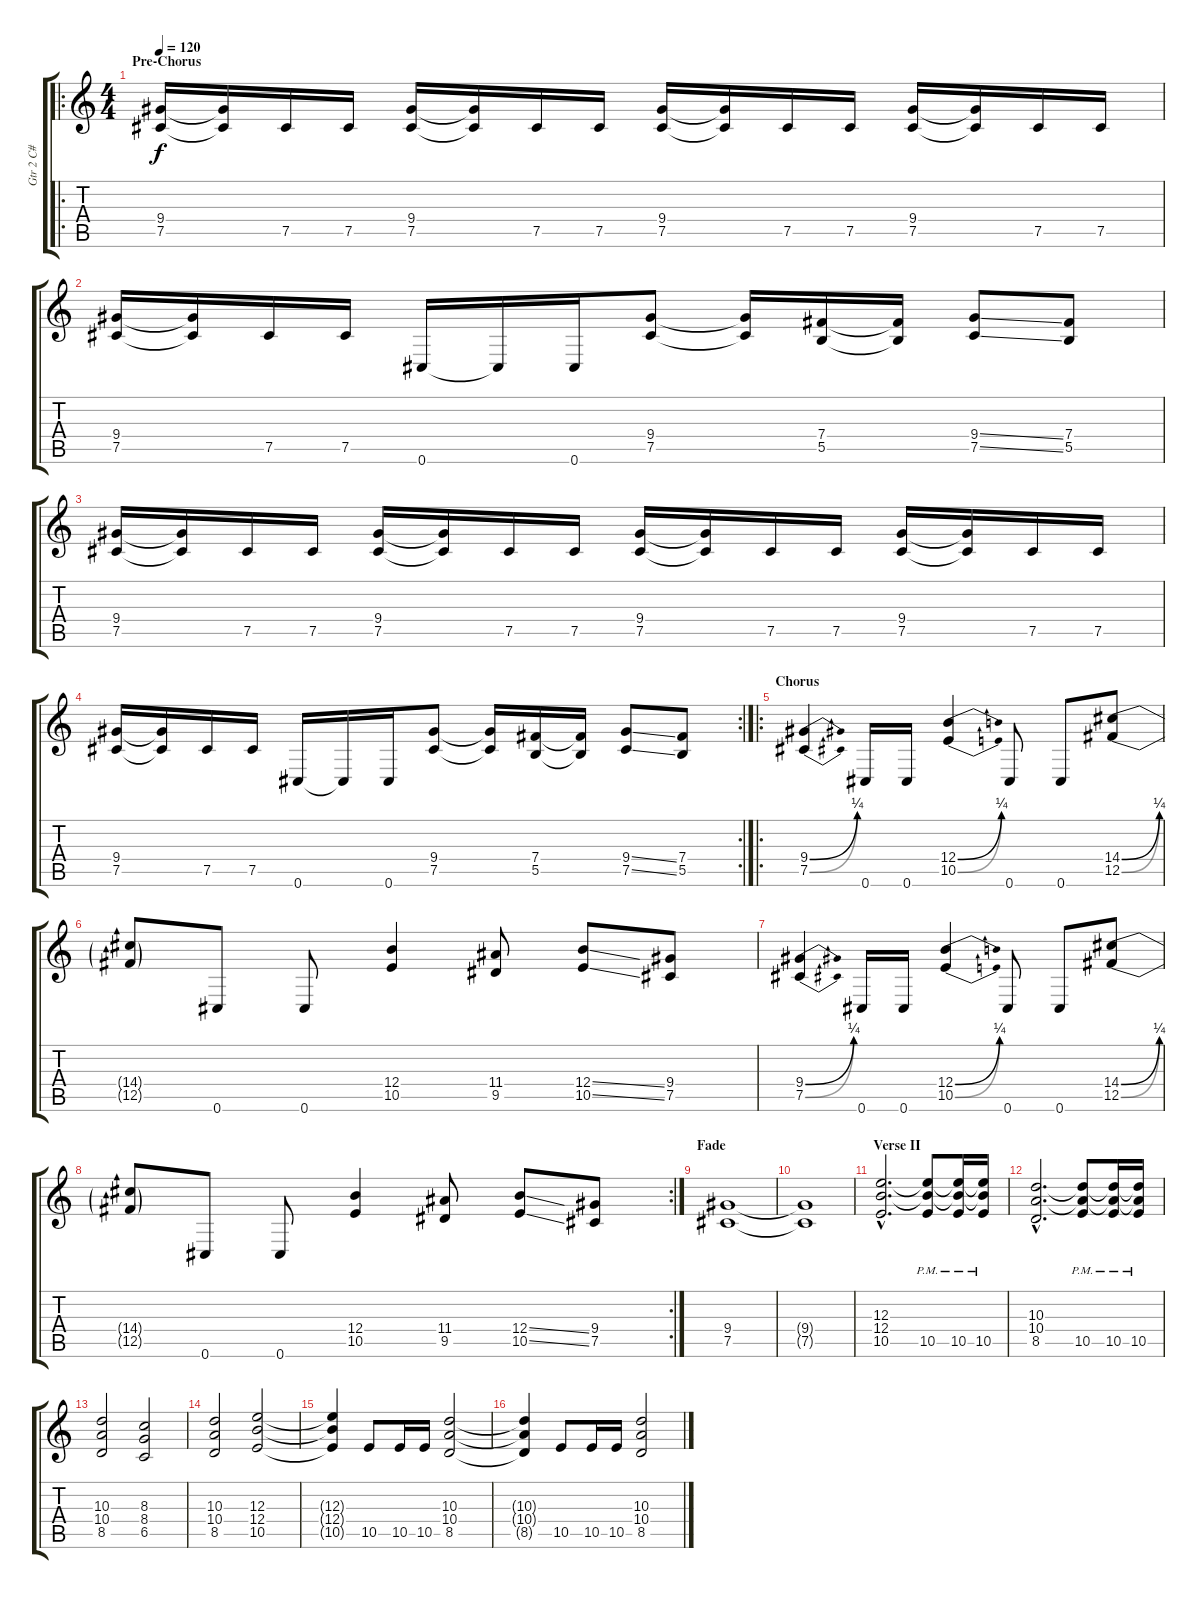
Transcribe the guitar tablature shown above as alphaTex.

\track ("Gtr 2 C#" "Gtr 2 C#") {instrument distortionguitar}
\staff {score tabs}
\tuning (Db4 Ab3 E3 B2 Gb2 Db2) {hide}
\ro
\ts (4 4)
\section ("" "Pre-Chorus")
\tempo 120
\clef g2
\ks c
(9.4 7.5).16{dy f} (9.4{t} 7.5{t}).16 7.5.16 7.5.16 (9.4 7.5).16 (9.4{t} 7.5{t}).16 7.5.16 7.5.16 (9.4 7.5).16 (9.4{t} 7.5{t}).16 7.5.16 7.5.16 (9.4 7.5).16 (9.4{t} 7.5{t}).16 7.5.16 7.5.16 |
(9.4 7.5).16 (9.4{t} 7.5{t}).16 7.5.16 7.5.16 0.6.16 0.6{t}.16 0.6.16 (9.4 7.5).8 (9.4{t} 7.5{t}).16 (7.4 5.5).16 (7.4{t} 5.5{t}).16 (9.4{ss} 7.5{ss}).8 (7.4 5.5).8 |
(9.4 7.5).16 (9.4{t} 7.5{t}).16 7.5.16 7.5.16 (9.4 7.5).16 (9.4{t} 7.5{t}).16 7.5.16 7.5.16 (9.4 7.5).16 (9.4{t} 7.5{t}).16 7.5.16 7.5.16 (9.4 7.5).16 (9.4{t} 7.5{t}).16 7.5.16 7.5.16 |
\rc 2
(9.4 7.5).16 (9.4{t} 7.5{t}).16 7.5.16 7.5.16 0.6.16 0.6{t}.16 0.6.16 (9.4 7.5).8 (9.4{t} 7.5{t}).16 (7.4 5.5).16 (7.4{t} 5.5{t}).16 (9.4{ss} 7.5{ss}).8 (7.4 5.5).8 |
\ro
\section ("" "Chorus")
(9.4{be (bend 0 0 60 1)} 7.5{be (bend 0 0 60 1)}).4 0.6.16 0.6.16 (12.4{be (bend 0 0 60 1)} 10.5{be (bend 0 0 60 1)}).4 0.6.8 0.6.8 (14.4{be (bend 0 0 60 1)} 12.5{be (bend 0 0 60 1)}).8 |
(14.4{t} 12.5{t}).8 0.6.8 0.6.8 (12.4 10.5).4 (11.4 9.5).8 (12.4{ss} 10.5{ss}).8 (9.4 7.5).8 |
(9.4{be (bend 0 0 60 1)} 7.5{be (bend 0 0 60 1)}).4 0.6.16 0.6.16 (12.4{be (bend 0 0 60 1)} 10.5{be (bend 0 0 60 1)}).4 0.6.8 0.6.8 (14.4{be (bend 0 0 60 1)} 12.5{be (bend 0 0 60 1)}).8 |
\rc 2
(14.4{t} 12.5{t}).8 0.6.8 0.6.8 (12.4 10.5).4 (11.4 9.5).8 (12.4{ss} 10.5{ss}).8 (9.4 7.5).8 |
\section ("" "Fade")
(9.4 7.5).1{volume 3} |
(9.4{t} 7.5{t}).1 |
\section ("" "Verse II")
(12.3{hac} 12.4{hac} 10.5{hac}).2{d volume 13} (12.3{t} 12.4{t} 10.5{pm}).8 (12.3{t} 12.4{t} 10.5{pm}).16 (12.3{t} 12.4{t} 10.5{pm}).16 |
(10.3{hac} 10.4{hac} 8.5{hac}).2{d} (10.3{t} 10.4{t} 10.5{pm}).8 (10.3{t} 10.4{t} 10.5{pm}).16 (10.3{t} 10.4{t} 10.5{pm}).16 |
(10.3 10.4 8.5).2 (8.3 8.4 6.5).2 |
(10.3 10.4 8.5).2 (12.3 12.4 10.5).2 |
(12.3{t} 12.4{t} 10.5{t}).4 10.5.8 10.5.16 10.5.16 (10.3 10.4 8.5).2 |
(10.3{t} 10.4{t} 8.5{t}).4 10.5.8 10.5.16 10.5.16 (10.3 10.4 8.5).2
